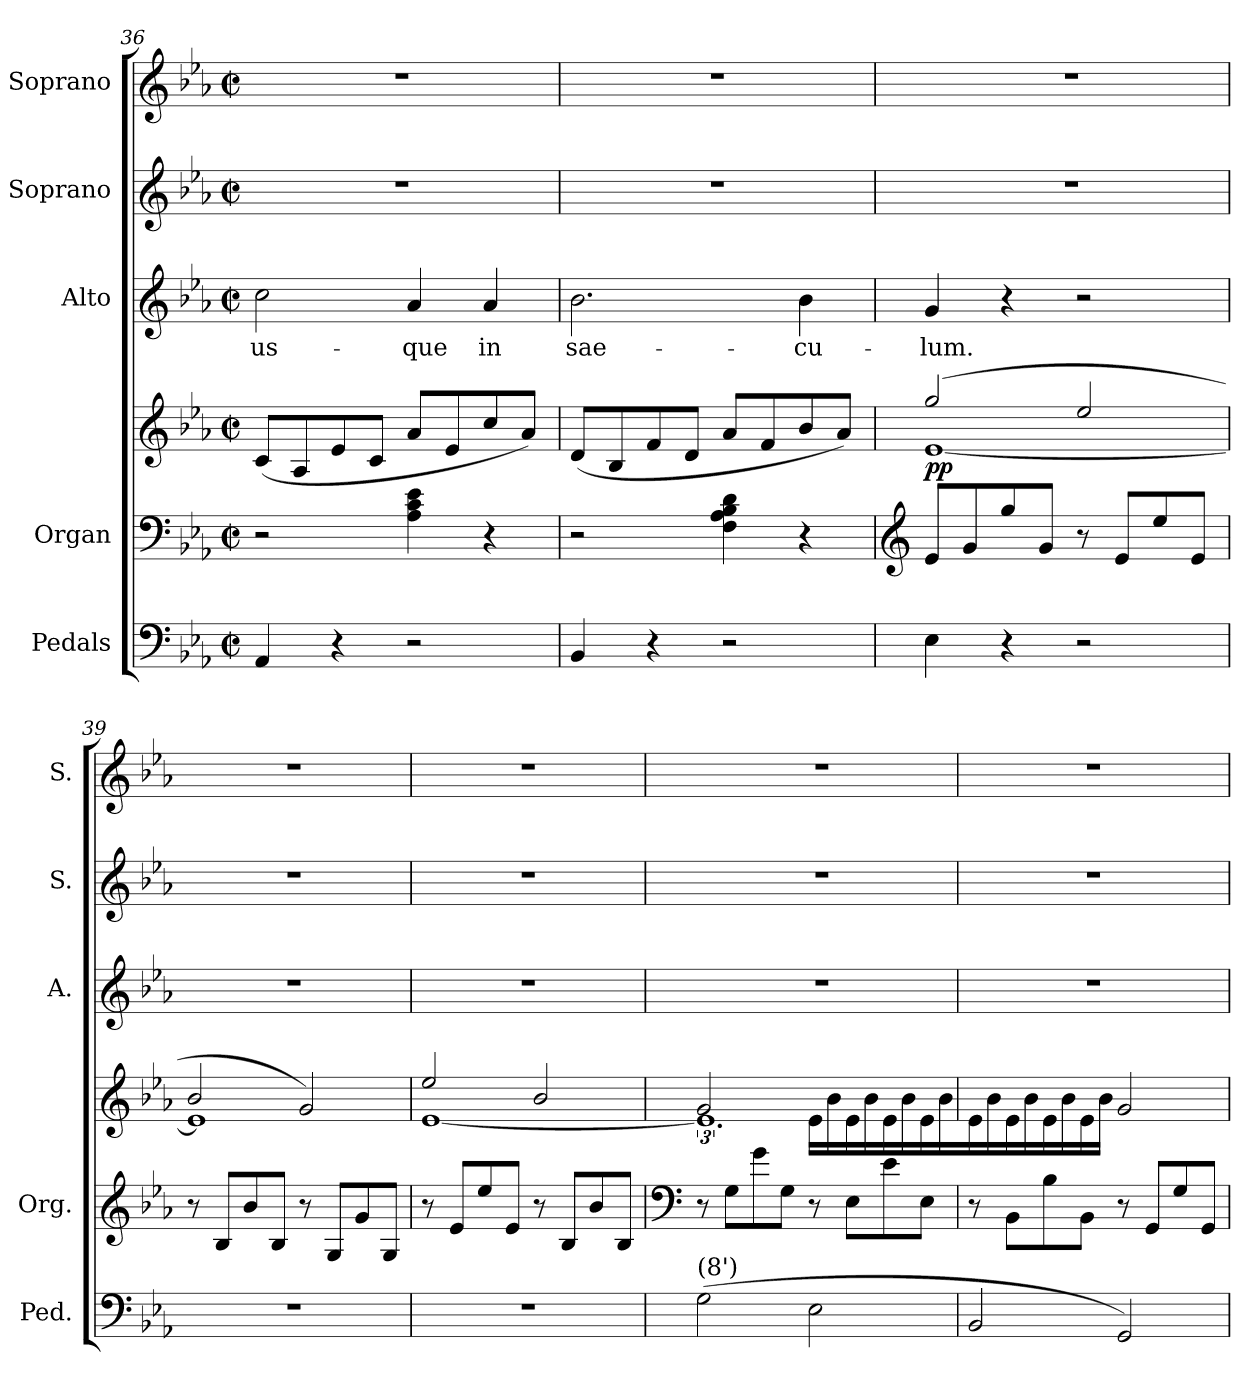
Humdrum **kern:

**kern	**kern	**kern	**dynam	**kern	**text	**kern	**kern
*part5	*part4	*part4	*part4	*part3	*part3	*part2	*part1
*staff6	*staff5	*staff4	*staff4/5	*staff3	*staff3	*staff2	*staff1
*I"Pedals	*I"Organ	*	*	*I"Alto	*	*I"Soprano	*I"Soprano
*I'Ped.	*I'Org.	*	*	*I'A.	*	*I'S.	*I'S.
*clefF4	*clefF4	*clefG2	*	*clefG2	*	*clefG2	*clefG2
*k[b-e-a-]	*k[b-e-a-]	*k[b-e-a-]	*	*k[b-e-a-]	*	*k[b-e-a-]	*k[b-e-a-]
*E-:	*E-:	*E-:	*	*E-:	*	*E-:	*E-:
*M2/2	*M2/2	*M2/2	*	*M2/2	*	*M2/2	*M2/2
*met(c|)	*met(c|)	*met(c|)	*	*met(c|)	*	*met(c|)	*met(c|)
=36	=36	=36	=36	=36	=36	=36	=36
!	!	!	!	!	!LO:LY:b:color=#000000	!	!
4AA-i/	2r	(8ci/L	.	2cci\	us-	1r	1r
.	.	8A-i/	.	.	.	.	.
4r	.	8e-i/	.	.	.	.	.
.	.	8ci/J	.	.	.	.	.
!	!	!	!	!	!LO:LY:b:color=#000000	!	!
2r	4A-i\ 4ci 4e-i	8a-i/L	.	4a-i/	-que	.	.
.	.	8e-i/	.	.	.	.	.
!	!	!	!	!	!LO:LY:b:color=#000000	!	!
.	4r	8cci/	.	4a-i/	in	.	.
.	.	8a-i/J)	.	.	.	.	.
=37	=37	=37	=37	=37	=37	=37	=37
!	!	!	!	!	!LO:LY:b:color=#000000	!	!
4BB-i/	2r	(8di/L	.	2.b-i\	sae-	1r	1r
.	.	8B-i/	.	.	.	.	.
4r	.	8fi/	.	.	.	.	.
.	.	8di/J	.	.	.	.	.
2r	4Fi\ 4A-i 4B-i 4di	8a-i/L	.	.	.	.	.
.	.	8fi/	.	.	.	.	.
!	!	!	!	!	!LO:LY:b:color=#000000	!	!
.	4r	8b-i/	.	4b-i\	-cu-	.	.
.	.	8a-i/J)	.	.	.	.	.
!!LO:PB:g=z
=38	=38	=38	=38	=38	=38	=38	=38
*	*clefG2	*	*	*	*	*	*
*	*	*^	*	*	*	*	*
!	!	!	!	!	!	!LO:LY:b:color=#000000	!	!
4E-i\	8e-i/L	(2ggi/	[1e-i	pp	4gi/	-lum.	1r	1r
.	8gi/	.	.	.	.	.	.	.
4r	8ggi/	.	.	.	4r	.	.	.
.	8gi/J	.	.	.	.	.	.	.
2r	8r	2ee-i/	.	.	2r	.	.	.
.	8e-i/L	.	.	.	.	.	.	.
.	8ee-i/	.	.	.	.	.	.	.
.	8e-i/J	.	.	.	.	.	.	.
=39	=39	=39	=39	=39	=39	=39	=39	=39
1r	8r	2b-i/	1e-i]	.	1r	.	1r	1r
.	8B-i/L	.	.	.	.	.	.	.
.	8b-i/	.	.	.	.	.	.	.
.	8B-i/J	.	.	.	.	.	.	.
.	8r	2gi/)	.	.	.	.	.	.
.	8Gi/L	.	.	.	.	.	.	.
.	8gi/	.	.	.	.	.	.	.
.	8Gi/J	.	.	.	.	.	.	.
=40	=40	=40	=40	=40	=40	=40	=40	=40
1r	8r	(2ee-i/	[1e-i	.	1r	.	1r	1r
.	8e-i/L	.	.	.	.	.	.	.
.	8ee-i/	.	.	.	.	.	.	.
.	8e-i/J	.	.	.	.	.	.	.
.	8r	2b-i/	.	.	.	.	.	.
.	8B-i/L	.	.	.	.	.	.	.
.	8b-i/	.	.	.	.	.	.	.
.	8B-i/J	.	.	.	.	.	.	.
=41	=41	=41	=41	=41	=41	=41	=41	=41
*	*clefF4	*	*	*	*	*	*	*
!LO:TX:a:t=(8')	!	!	!	!	!	!	!	!
(2Gi\	8r	2gi/	3%2.e-i]	.	1r	.	1r	1r
.	8Gi\L	.	.	.	.	.	.	.
.	8gi\	.	.	.	.	.	.	.
.	8Gi\J	.	.	.	.	.	.	.
*	*	*tremolo	*	*	*	*	*	*
2E-i\	8r	16e-iLL	.	.	.	.	.	.
.	.	16b-i\	.	.	.	.	.	.
.	8E-i\L	16e-i	.	.	.	.	.	.
.	.	16b-i\	.	.	.	.	.	.
.	8e-i\	16e-i	.	.	.	.	.	.
.	.	16b-i\	.	.	.	.	.	.
.	8E-i\J	16e-i	.	.	.	.	.	.
.	.	16b-i\	.	.	.	.	.	.
*	*	*v	*v	*	*	*	*	*
=42	=42	=42	=42	=42	=42	=42	=42
2BB-i/	8r	16e-i	.	1r	.	1r	1r
.	.	16b-i\	.	.	.	.	.
.	8BB-i\L	16e-i	.	.	.	.	.
.	.	16b-i\	.	.	.	.	.
.	8B-i\	16e-i	.	.	.	.	.
.	.	16b-i\	.	.	.	.	.
.	8BB-i\J	16e-i	.	.	.	.	.
.	.	16b-i\JJ	.	.	.	.	.
*	*	*Xtremolo	*	*	*	*	*
2GGi/)	8r	2gi/	.	.	.	.	.
.	8GGi/L	.	.	.	.	.	.
.	8Gi/	.	.	.	.	.	.
.	8GGi/J	.	.	.	.	.	.
=	=	=	=	=	=	=	=
*-	*-	*-	*-	*-	*-	*-	*-
